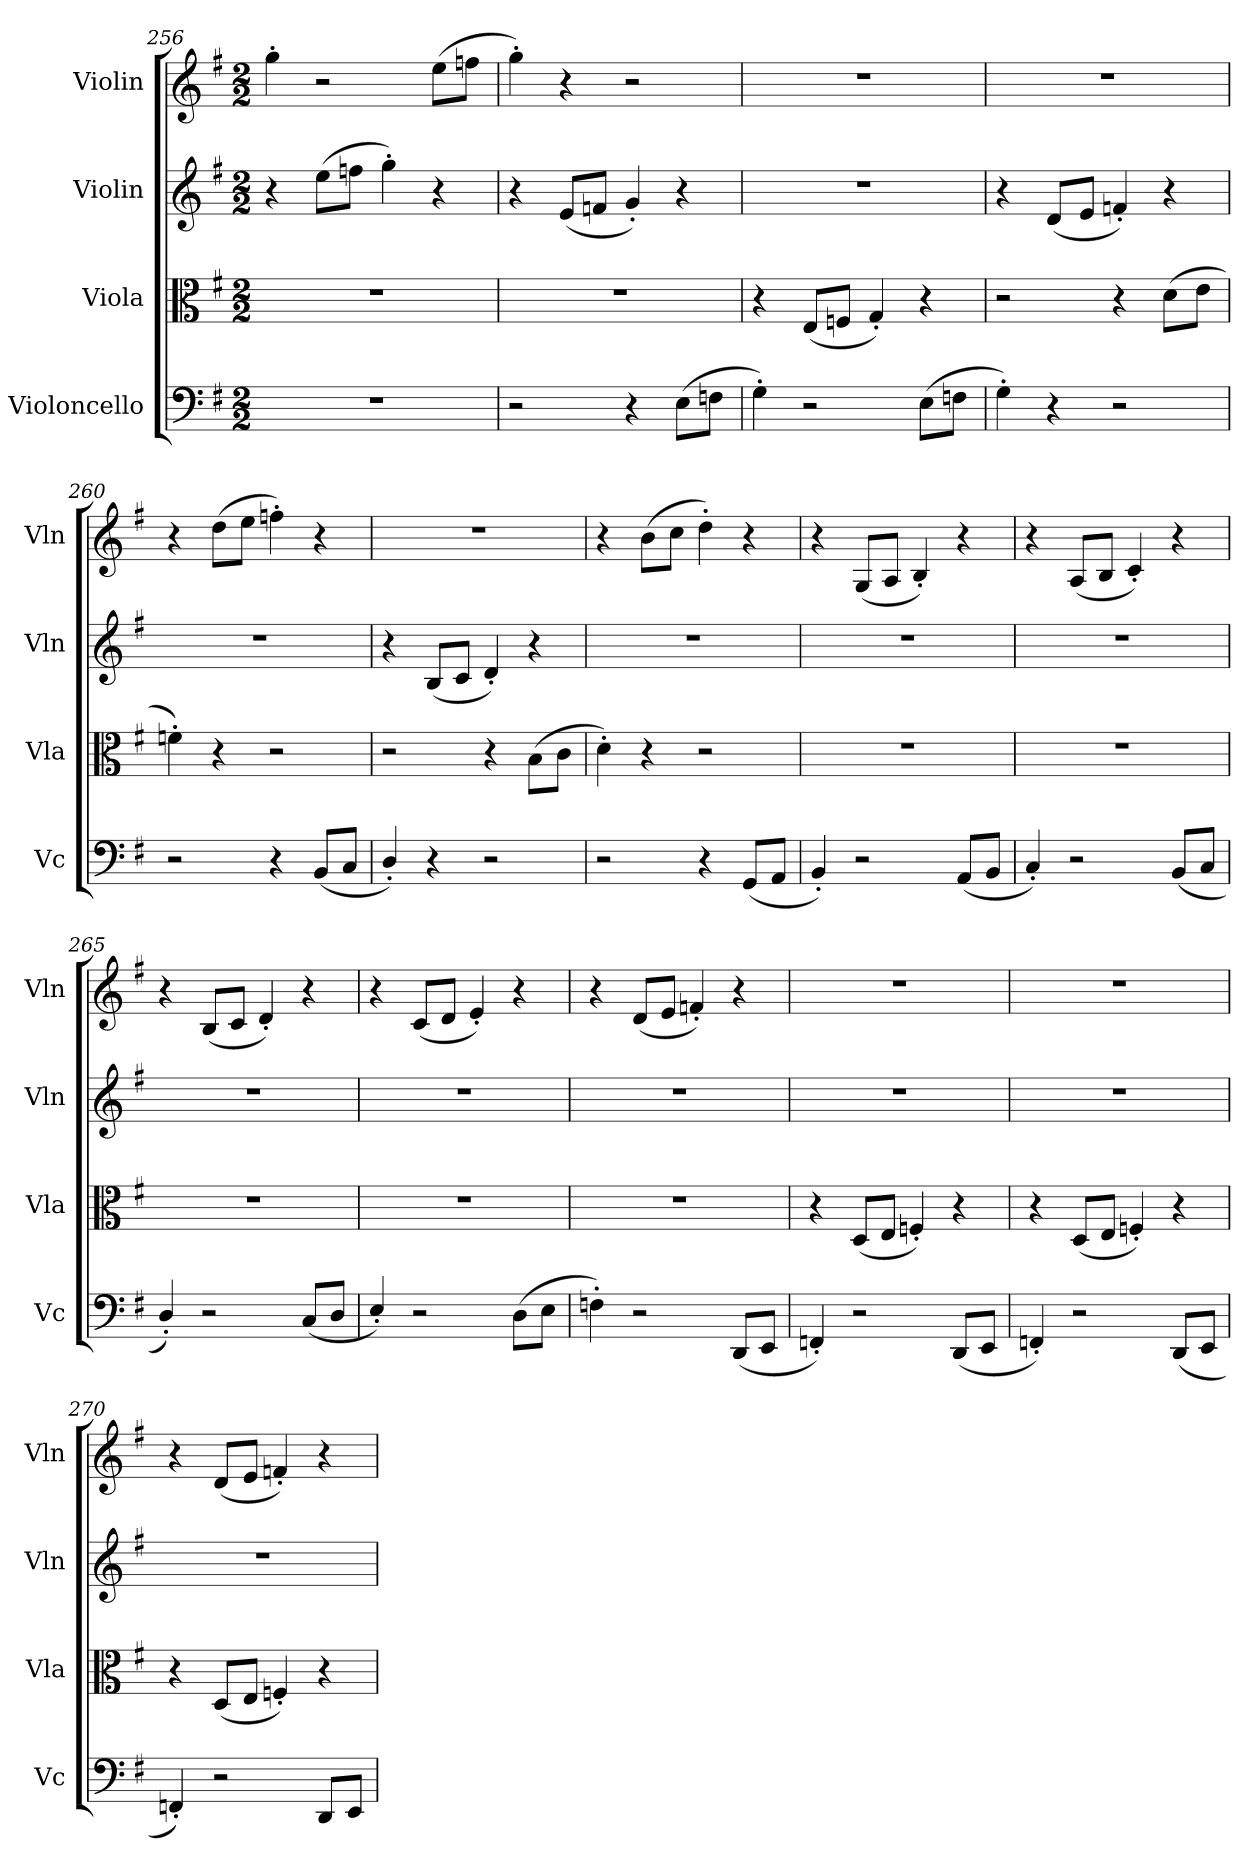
**kern	**kern	**kern	**kern
*part4	*part3	*part2	*part1
*staff4	*staff3	*staff2	*staff1
*I"Violoncello	*I"Viola	*I"Violin	*I"Violin
*I'Vc	*I'Vla	*I'Vln	*I'Vln
*clefF4	*clefC3	*clefG2	*clefG2
*k[f#]	*k[f#]	*k[f#]	*k[f#]
*e:	*e:	*e:	*e:
*M2/2	*M2/2	*M2/2	*M2/2
=256	=256	=256	=256
1r	1r	4r	4gg'\
.	.	(8ee\L	2r
.	.	8ffn\J	.
.	.	4gg'\)	.
.	.	4r	(8ee\L
.	.	.	8ffn\J
=257	=257	=257	=257
2r	1r	4r	4gg'\)
.	.	(8e/L	4r
.	.	8fn/J	.
4r	.	4g'/)	2r
(8E\L	.	4r	.
8Fn\J	.	.	.
=258	=258	=258	=258
4G'\)	4r	1r	1r
2r	(8E/L	.	.
.	8Fn/J	.	.
.	4G'/)	.	.
(8E\L	4r	.	.
8Fn\J	.	.	.
=259	=259	=259	=259
4G'\)	2r	4r	1r
4r	.	(8d/L	.
.	.	8e/J	.
2r	4r	4fn'/)	.
.	(8d\L	4r	.
.	8e\J	.	.
=260	=260	=260	=260
2r	4fn'\)	1r	4r
.	4r	.	(8dd\L
.	.	.	8ee\J
4r	2r	.	4ffn'\)
(8BB/L	.	.	4r
8C/J	.	.	.
=261	=261	=261	=261
4D'/)	2r	4r	1r
4r	.	(8B/L	.
.	.	8c/J	.
2r	4r	4d'/)	.
.	(8B\L	4r	.
.	8c\J	.	.
=262	=262	=262	=262
2r	4d'\)	1r	4r
.	4r	.	(8b\L
.	.	.	8cc\J
4r	2r	.	4dd'\)
(8GG/L	.	.	4r
8AA/J	.	.	.
=263	=263	=263	=263
4BB'/)	1r	1r	4r
2r	.	.	(8G/L
.	.	.	8A/J
.	.	.	4B'/)
(8AA/L	.	.	4r
8BB/J	.	.	.
=264	=264	=264	=264
4C'/)	1r	1r	4r
2r	.	.	(8A/L
.	.	.	8B/J
.	.	.	4c'/)
(8BB/L	.	.	4r
8C/J	.	.	.
=265	=265	=265	=265
4D'/)	1r	1r	4r
2r	.	.	(8B/L
.	.	.	8c/J
.	.	.	4d'/)
(8C/L	.	.	4r
8D\J	.	.	.
=266	=266	=266	=266
4E'/)	1r	1r	4r
2r	.	.	(8c/L
.	.	.	8d/J
.	.	.	4e'/)
(8D\L	.	.	4r
8E\J	.	.	.
=267	=267	=267	=267
4Fn'\)	1r	1r	4r
2r	.	.	(8d/L
.	.	.	8e/J
.	.	.	4fn'/)
(8DD/L	.	.	4r
8EE/J	.	.	.
=268	=268	=268	=268
4FFn'/)	4r	1r	1r
2r	(8D/L	.	.
.	8E/J	.	.
.	4Fn'/)	.	.
(8DD/L	4r	.	.
8EE/J	.	.	.
=269	=269	=269	=269
4FFn'/)	4r	1r	1r
2r	(8D/L	.	.
.	8E/J	.	.
.	4Fn'/)	.	.
(8DD/L	4r	.	.
8EE/J	.	.	.
=270	=270	=270	=270
4FFn'/)	4r	1r	4r
2r	(8D/L	.	(8d/L
.	8E/J	.	8e/J
.	4Fn'/)	.	4fn'/)
8DD/L	4r	.	4r
8EE/J	.	.	.
=	=	=	=
*-	*-	*-	*-
